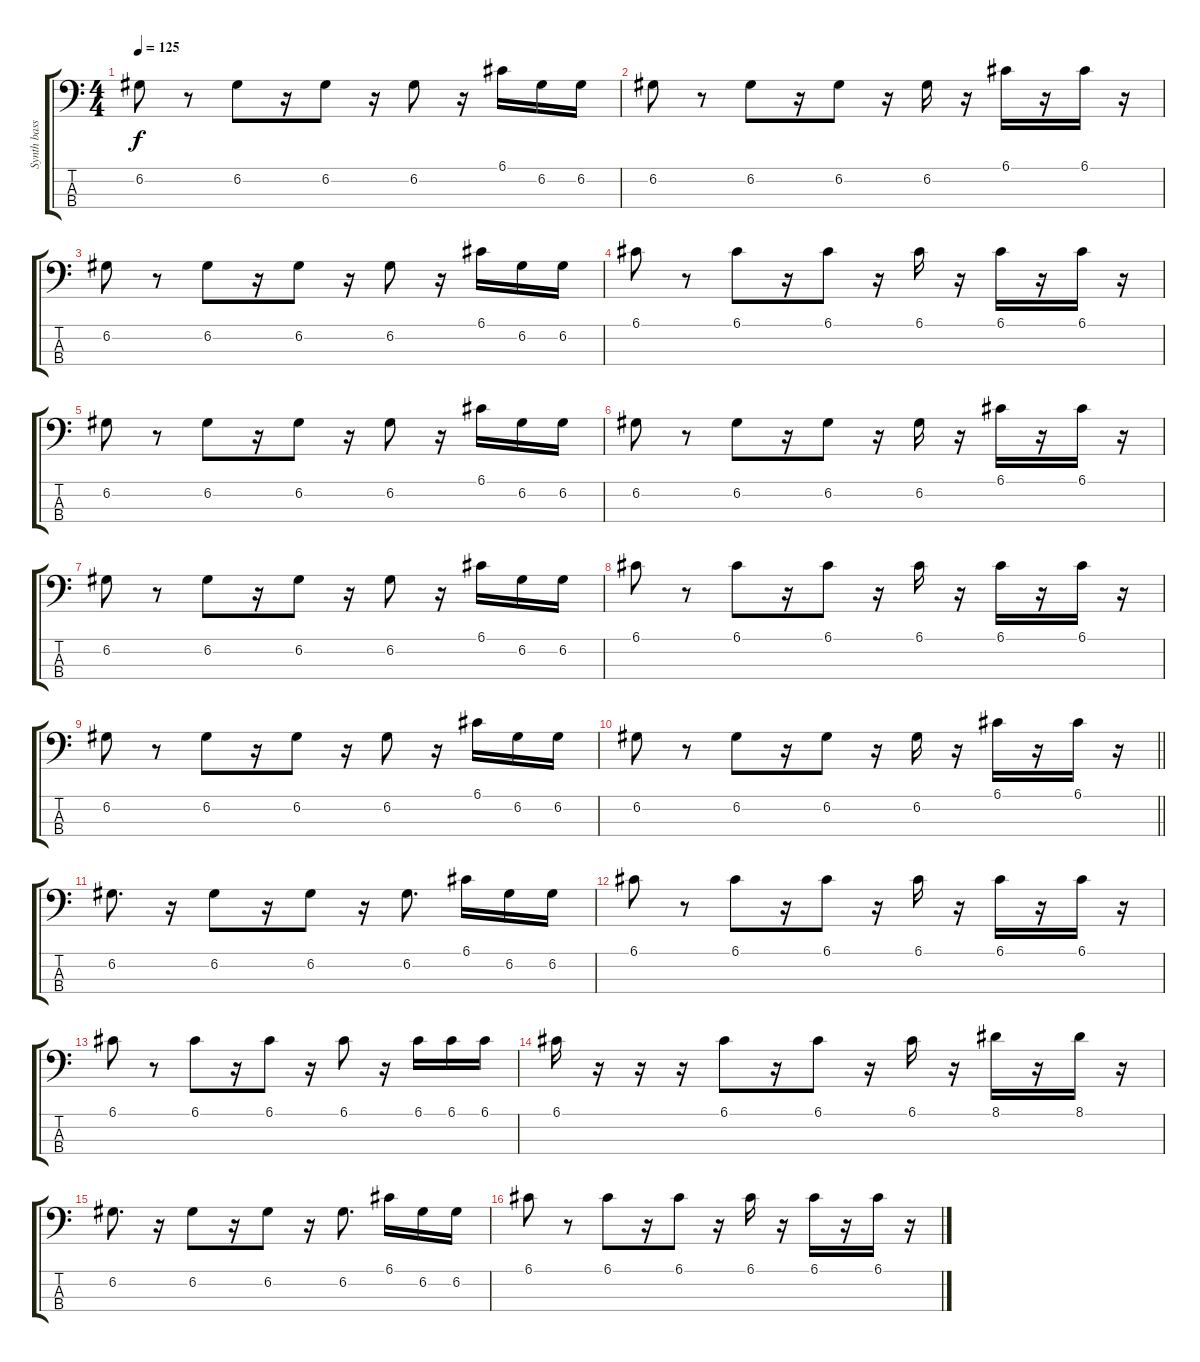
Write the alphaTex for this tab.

\track ("Synth bass 1" "Synth bass") {instrument synthbass1}
\staff {score tabs}
\tuning (G2 D2 A1 E1) {hide}
\ts (4 4)
\tempo 125
\clef f4
\ks c
6.2.8{dy f} r.8 6.2.8 r.16 6.2.8 r.16 6.2.8 r.16 6.1.16 6.2.16 6.2.16 |
6.2.8 r.8 6.2.8 r.16 6.2.8 r.16 6.2.16 r.16 6.1.16 r.16 6.1.16 r.16 |
6.2.8 r.8 6.2.8 r.16 6.2.8 r.16 6.2.8 r.16 6.1.16 6.2.16 6.2.16 |
6.1.8 r.8 6.1.8 r.16 6.1.8 r.16 6.1.16 r.16 6.1.16 r.16 6.1.16 r.16 |
6.2.8 r.8 6.2.8 r.16 6.2.8 r.16 6.2.8 r.16 6.1.16 6.2.16 6.2.16 |
6.2.8 r.8 6.2.8 r.16 6.2.8 r.16 6.2.16 r.16 6.1.16 r.16 6.1.16 r.16 |
6.2.8 r.8 6.2.8 r.16 6.2.8 r.16 6.2.8 r.16 6.1.16 6.2.16 6.2.16 |
6.1.8 r.8 6.1.8 r.16 6.1.8 r.16 6.1.16 r.16 6.1.16 r.16 6.1.16 r.16 |
6.2.8 r.8 6.2.8 r.16 6.2.8 r.16 6.2.8 r.16 6.1.16 6.2.16 6.2.16 |
\barLineRight lightlight
6.2.8 r.8 6.2.8 r.16 6.2.8 r.16 6.2.16 r.16 6.1.16 r.16 6.1.16 r.16 |
6.2.8{d} r.16 6.2.8 r.16 6.2.8 r.16 6.2.8{d} 6.1.16 6.2.16 6.2.16 |
6.1.8 r.8 6.1.8 r.16 6.1.8 r.16 6.1.16 r.16 6.1.16 r.16 6.1.16 r.16 |
6.1.8 r.8 6.1.8 r.16 6.1.8 r.16 6.1.8 r.16 6.1.16 6.1.16 6.1.16 |
6.1.16 r.16 r.16 r.16 6.1.8 r.16 6.1.8 r.16 6.1.16 r.16 8.1.16 r.16 8.1.16 r.16 |
6.2.8{d} r.16 6.2.8 r.16 6.2.8 r.16 6.2.8{d} 6.1.16 6.2.16 6.2.16 |
6.1.8 r.8 6.1.8 r.16 6.1.8 r.16 6.1.16 r.16 6.1.16 r.16 6.1.16 r.16
